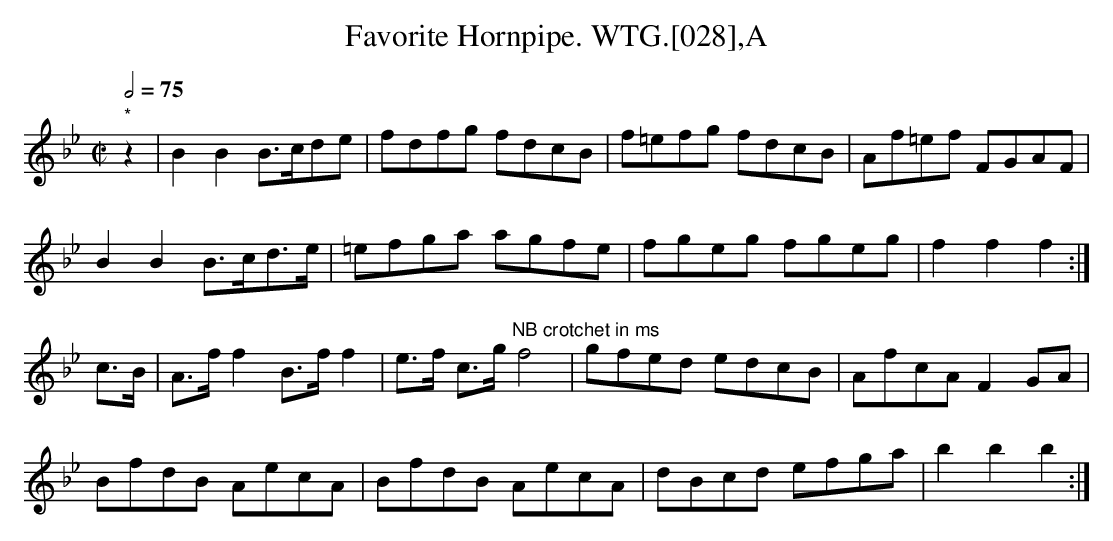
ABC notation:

X:1
T:Favorite Hornpipe. WTG.[028],A
M:C|
L:1/8
Q:2/4=75
K:Bb
"*"z2 | B2B2 B>cde | fdfg fdcB | f=efg fdcB | Af=ef FGAF |
B2B2 B>cd>e | =efga agfe | fgeg fgeg | f2f2f2:|
c>B | A>ff2 B>ff2 | e>f c>g "^NB crotchet in ms"f4 | gfed edcB | AfcA F2GA |
BfdB AecA | BfdB AecA | dBcd efga | b2b2b2:|
